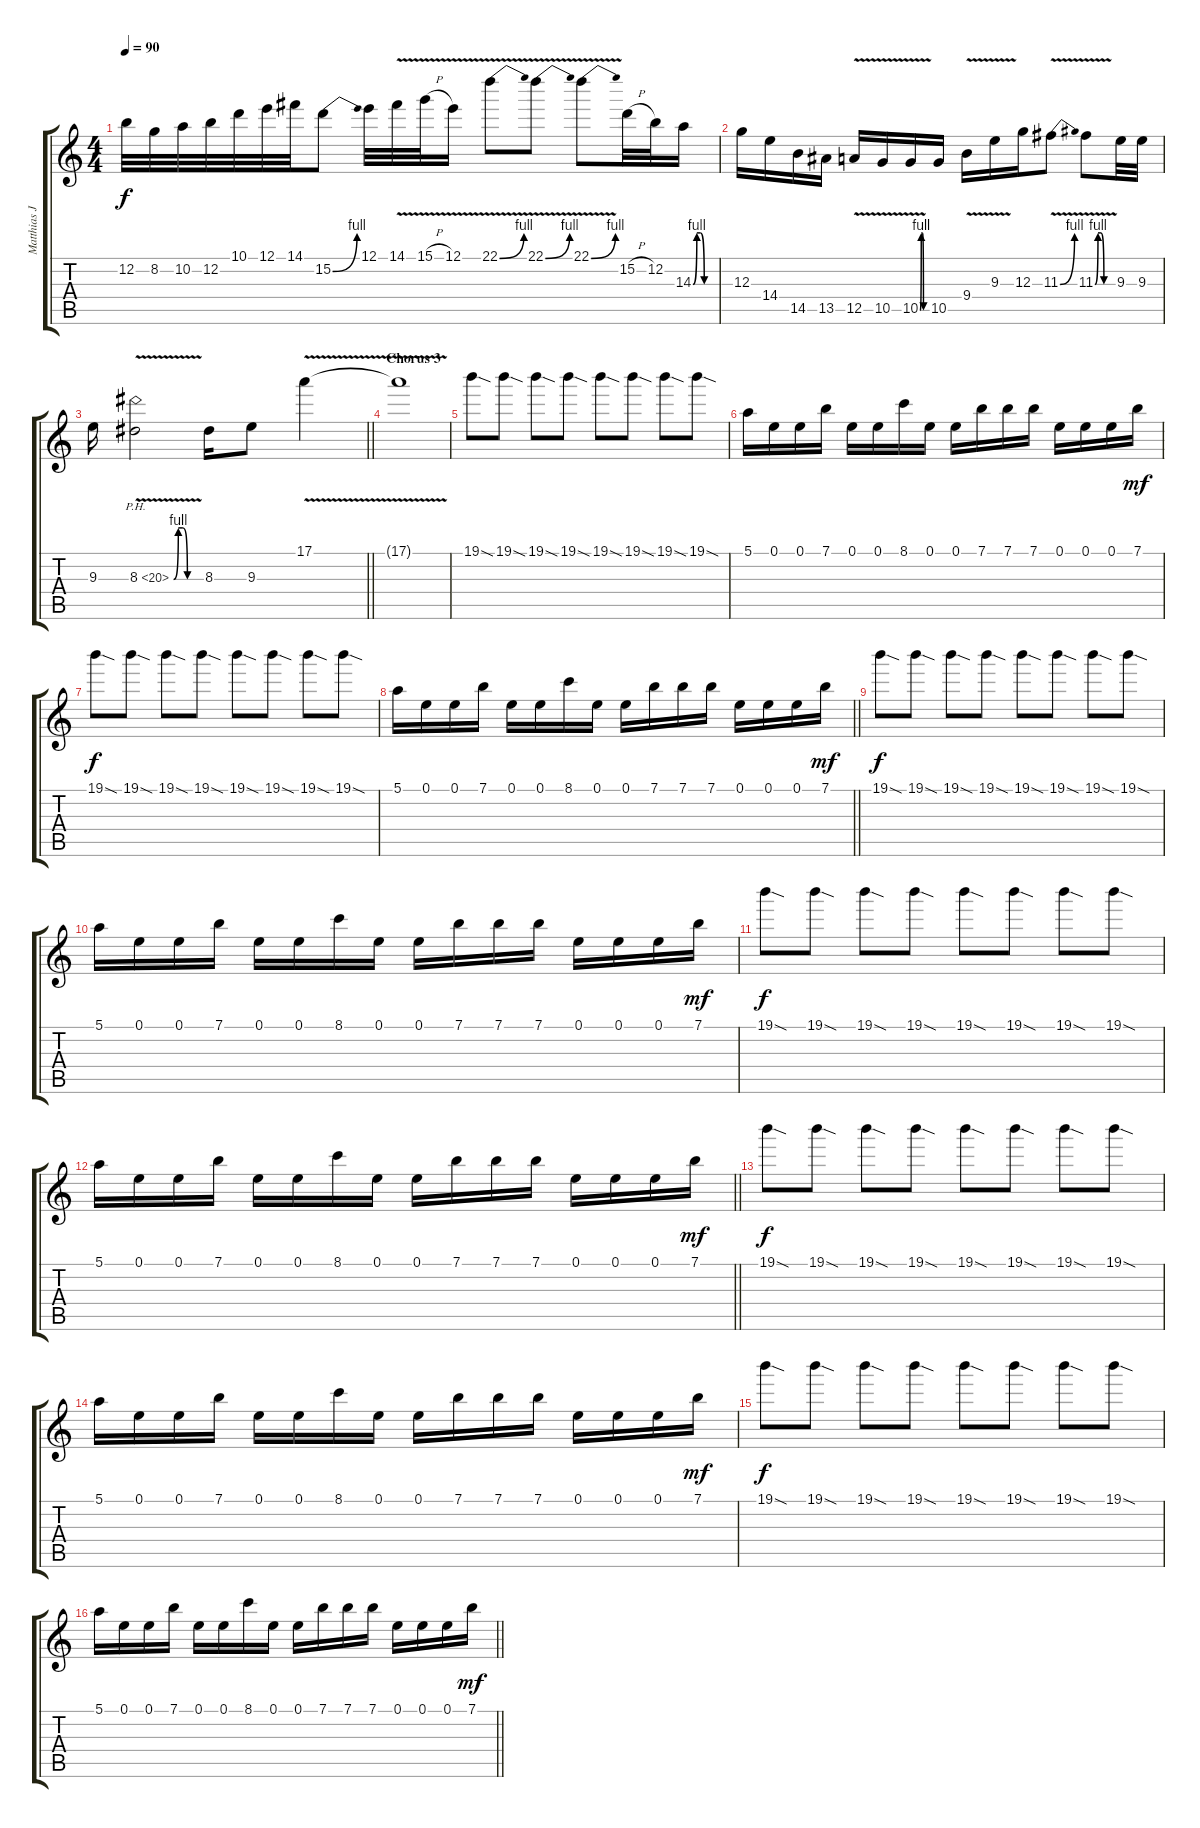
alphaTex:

\track ("Matthias Jabs (Lead Guitar)" "Matthias J") {instrument distortionguitar}
\staff {score tabs}
\tuning (E4 B3 G3 D3 A2 E2) {hide}
\ts (4 4)
\tempo 90
\clef g2
\ks c
12.2.32{dy f} 8.2.32 10.2.32 12.2.32 10.1.32 12.1.32 14.1.32 15.2{be (bend 0 0 60 4)}.8 12.1.32 14.1{v}.32 15.1{v h}.32 12.1{v}.16 22.1{be (bend 0 0 60 4) v}.8 22.1{be (bend 0 0 60 4) v}.8 22.1{be (bend 0 0 60 4) v}.8 15.2{h}.32 12.2.32 14.3{be (custom 0 0 10 4 20 4 30 0 60 0)}.16 |
12.3.16 14.4.16 14.5.16 13.5.16 12.5{v}.16 10.5{v}.16 10.5{be (custom 0 0 10 4 20 4 30 0 60 0) v}.16 10.5.16 9.4{v}.16 9.3{v}.16 12.3.16 11.3{be (bend 0 0 60 4) v}.8 11.3{be (custom 0 0 10 4 20 4 30 0 60 0) v}.8 9.3.32 9.3.32 |
\barLineRight lightlight
9.3.16 8.3{be (custom 0 0 10 4 20 4 30 0 60 0) ph 12 v}.2 8.3.16 9.3.8 17.1{v}.4 |
\section ("" "Chorus 3")
17.1{t}.1 |
19.1{sod}.8{balance 0} 19.1{sod}.8 19.1{sod}.8 19.1{sod}.8 19.1{sod}.8{balance 11} 19.1{sod}.8 19.1{sod}.8 19.1{sod}.8 |
5.1.16 0.1.16 0.1.16 7.1.16 0.1.16 0.1.16 8.1.16 0.1.16 0.1.16 7.1.16 7.1.16 7.1.16 0.1.16 0.1.16 0.1.16 7.1.16{dy mf} |
19.1{sod}.8{dy f balance 0} 19.1{sod}.8 19.1{sod}.8 19.1{sod}.8 19.1{sod}.8{balance 11} 19.1{sod}.8 19.1{sod}.8 19.1{sod}.8 |
\barLineRight lightlight
5.1.16 0.1.16 0.1.16 7.1.16 0.1.16 0.1.16 8.1.16 0.1.16 0.1.16 7.1.16 7.1.16 7.1.16 0.1.16 0.1.16 0.1.16 7.1.16{dy mf} |
19.1{sod}.8{dy f balance 0} 19.1{sod}.8 19.1{sod}.8 19.1{sod}.8 19.1{sod}.8{balance 11} 19.1{sod}.8 19.1{sod}.8 19.1{sod}.8 |
5.1.16 0.1.16 0.1.16 7.1.16 0.1.16 0.1.16 8.1.16 0.1.16 0.1.16 7.1.16 7.1.16 7.1.16 0.1.16 0.1.16 0.1.16 7.1.16{dy mf} |
19.1{sod}.8{dy f balance 0} 19.1{sod}.8 19.1{sod}.8 19.1{sod}.8 19.1{sod}.8{balance 11} 19.1{sod}.8 19.1{sod}.8 19.1{sod}.8 |
\barLineRight lightlight
5.1.16 0.1.16 0.1.16 7.1.16 0.1.16 0.1.16 8.1.16 0.1.16 0.1.16 7.1.16 7.1.16 7.1.16 0.1.16 0.1.16 0.1.16 7.1.16{dy mf} |
19.1{sod}.8{dy f balance 0} 19.1{sod}.8 19.1{sod}.8 19.1{sod}.8 19.1{sod}.8{balance 11} 19.1{sod}.8 19.1{sod}.8 19.1{sod}.8 |
5.1.16 0.1.16 0.1.16 7.1.16 0.1.16 0.1.16 8.1.16 0.1.16 0.1.16 7.1.16 7.1.16 7.1.16 0.1.16 0.1.16 0.1.16 7.1.16{dy mf} |
19.1{sod}.8{dy f volume 0 balance 0} 19.1{sod}.8 19.1{sod}.8 19.1{sod}.8 19.1{sod}.8{balance 11} 19.1{sod}.8 19.1{sod}.8 19.1{sod}.8 |
\barLineRight lightlight
5.1.16 0.1.16 0.1.16 7.1.16 0.1.16 0.1.16 8.1.16 0.1.16 0.1.16 7.1.16 7.1.16 7.1.16 0.1.16 0.1.16 0.1.16 7.1.16{dy mf}
